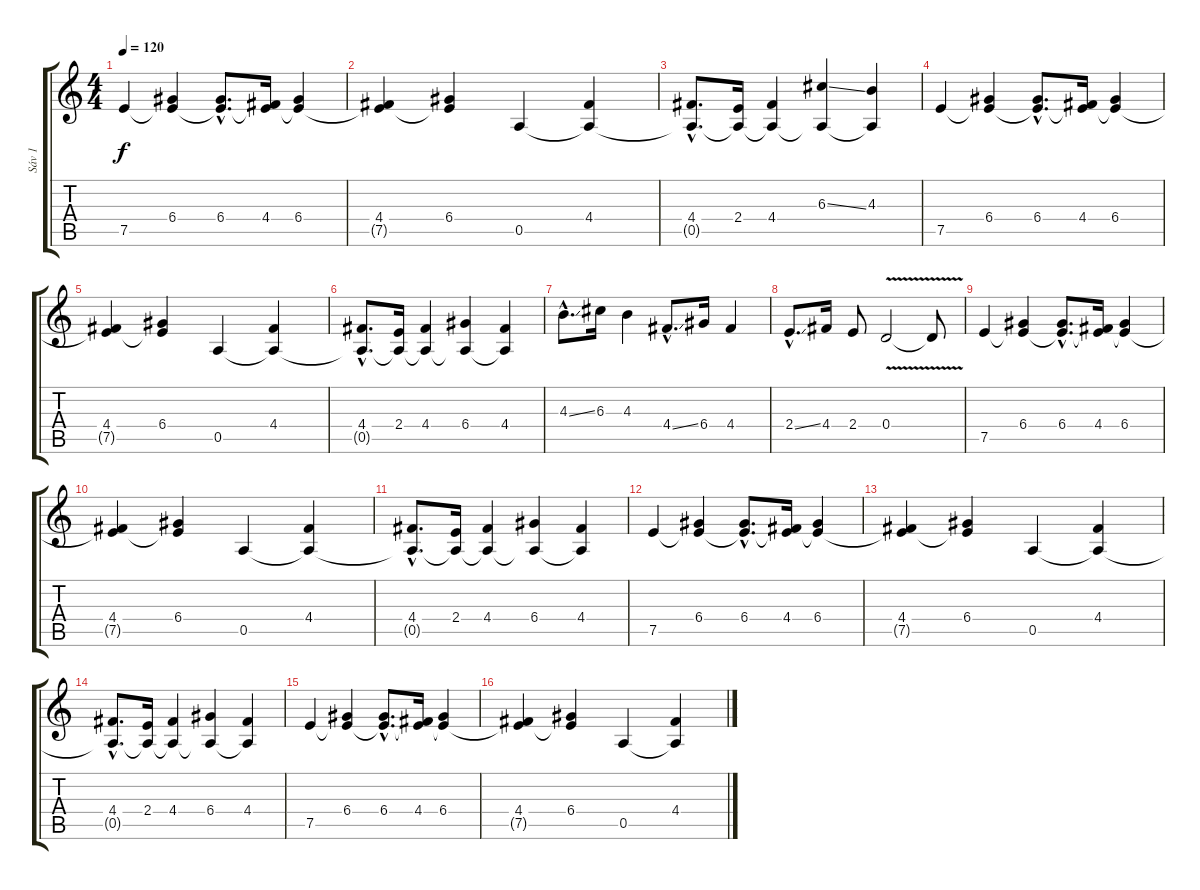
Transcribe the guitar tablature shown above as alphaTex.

\track ("Sáv 1" "Sáv 1") {instrument electricguitarclean}
\staff {score tabs}
\tuning (E4 B3 G3 D3 A2 E2) {hide}
\ts (4 4)
\tempo 120
\clef g2
\ks c
7.5.4{dy f} (6.4 7.5{t}).4 (6.4{hac} 7.5{hac t}).8{d} (4.4 7.5{t}).16 (6.4 7.5{t}).4 |
(4.4 7.5{t}).4 (6.4 7.5{t}).4 0.5.4 (4.4 0.5{t}).4 |
(4.4{hac} 0.5{hac t}).8{d} (2.4 0.5{t}).16 (4.4 0.5{t}).4 (6.3{ss} 0.5{t}).4 (4.3 0.5{t}).4 |
7.5.4 (6.4 7.5{t}).4 (6.4{hac} 7.5{hac t}).8{d} (4.4 7.5{t}).16 (6.4 7.5{t}).4 |
(4.4 7.5{t}).4 (6.4 7.5{t}).4 0.5.4 (4.4 0.5{t}).4 |
(4.4{hac} 0.5{hac t}).8{d} (2.4 0.5{t}).16 (4.4 0.5{t}).4 (6.4 0.5{t}).4 (4.4 0.5{t}).4 |
4.3{ss hac}.8{d} 6.3.16 4.3.4 4.4{ss hac}.8{d} 6.4.16 4.4.4 |
2.4{ss hac}.8{d} 4.4.16 2.4.8 0.4{v}.2 0.4{t}.8 |
7.5.4 (6.4 7.5{t}).4 (6.4{hac} 7.5{hac t}).8{d} (4.4 7.5{t}).16 (6.4 7.5{t}).4 |
(4.4 7.5{t}).4 (6.4 7.5{t}).4 0.5.4 (4.4 0.5{t}).4 |
(4.4{hac} 0.5{hac t}).8{d} (2.4 0.5{t}).16 (4.4 0.5{t}).4 (6.4 0.5{t}).4 (4.4 0.5{t}).4 |
7.5.4 (6.4 7.5{t}).4 (6.4{hac} 7.5{hac t}).8{d} (4.4 7.5{t}).16 (6.4 7.5{t}).4 |
(4.4 7.5{t}).4 (6.4 7.5{t}).4 0.5.4 (4.4 0.5{t}).4 |
(4.4{hac} 0.5{hac t}).8{d} (2.4 0.5{t}).16 (4.4 0.5{t}).4 (6.4 0.5{t}).4 (4.4 0.5{t}).4 |
7.5.4 (6.4 7.5{t}).4 (6.4{hac} 7.5{hac t}).8{d} (4.4 7.5{t}).16 (6.4 7.5{t}).4 |
(4.4 7.5{t}).4 (6.4 7.5{t}).4 0.5.4 (4.4 0.5{t}).4
